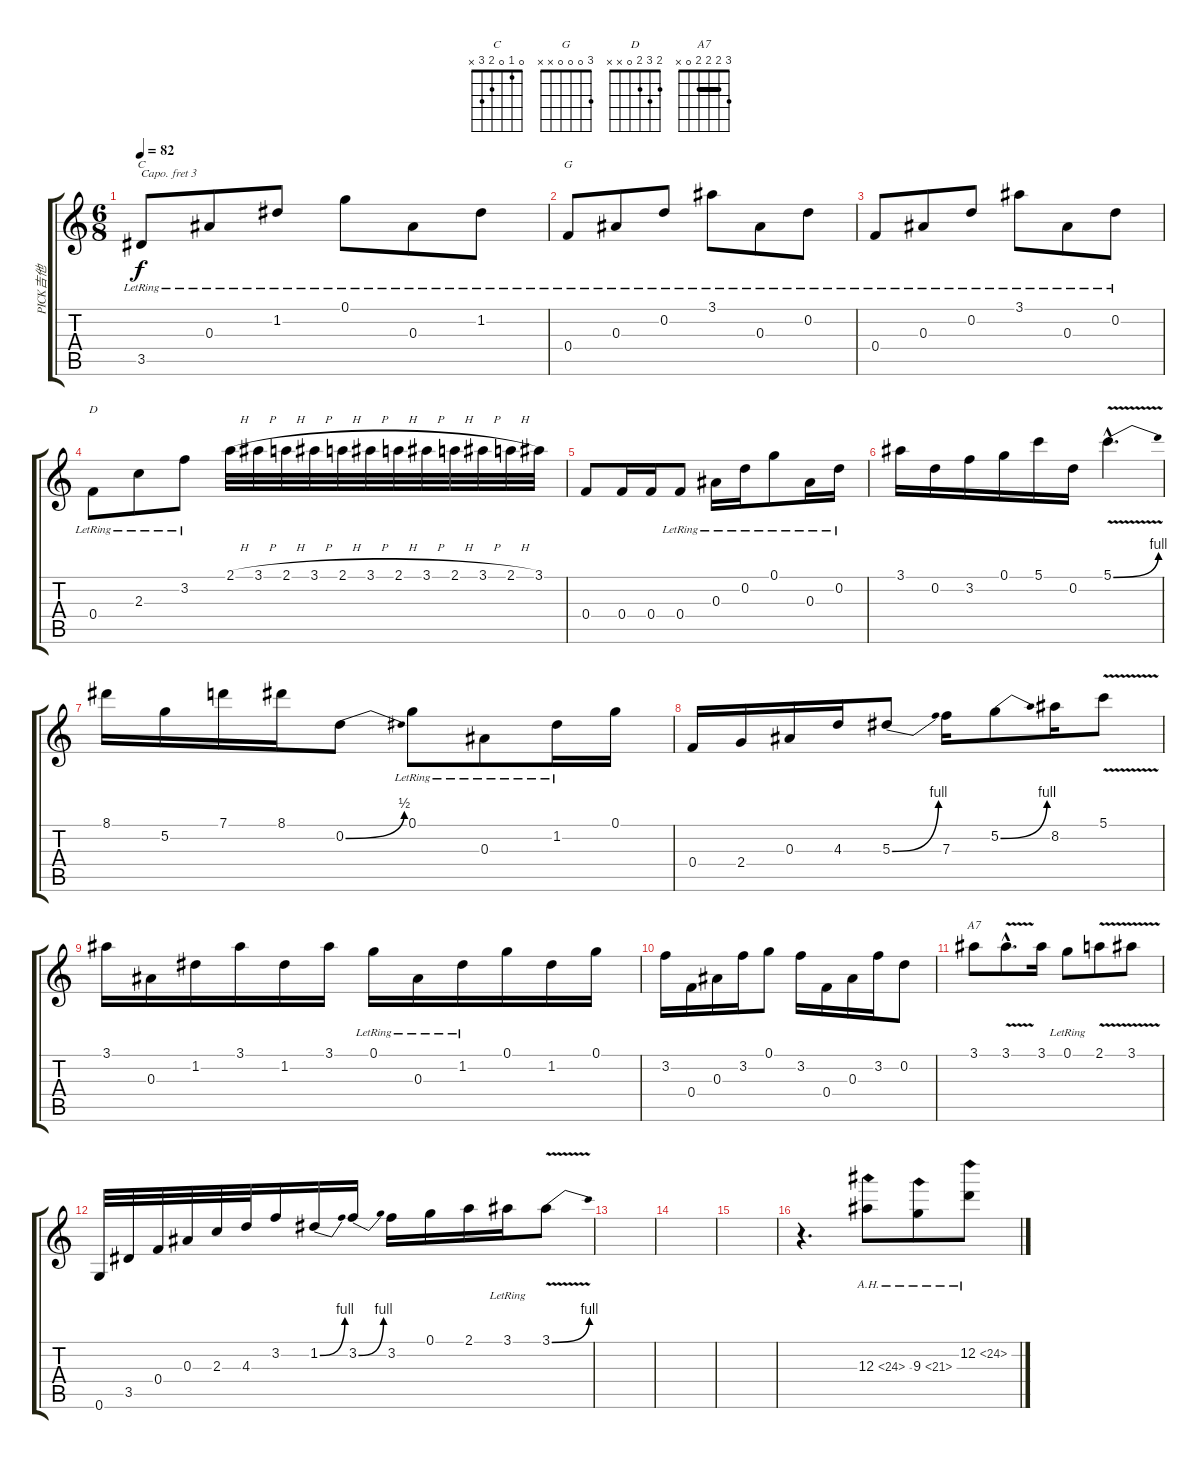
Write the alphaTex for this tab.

\track ("PICK吉他" "PICK吉他") {instrument acousticguitarsteel}
\staff {score tabs}
\capo 3
\tuning (E4 B3 G3 D3 A2 E2) {hide}
\chord ("C" 0 1 0 2 3 x)
\chord ("G" 3 0 0 0 x x)
\chord ("D" 2 3 2 0 x x)
\chord ("A7" 3 2 2 2 0 x) {barre 2}
\ts (6 8)
\tempo 82
\clef g2
\ks c
3.5{lr}.8{ch "C" dy f} 0.3{lr}.8 1.2{lr}.8 0.1{lr}.8 0.3{lr}.8 1.2{lr}.8 |
0.4{lr}.8{ch "G"} 0.3{lr}.8 0.2{lr}.8 3.1{lr}.8 0.3{lr}.8 0.2{lr}.8 |
0.4{lr}.8 0.3{lr}.8 0.2{lr}.8 3.1{lr}.8 0.3{lr}.8 0.2{lr}.8 |
0.4{lr}.8{ch "D"} 2.3{lr}.8 3.2{lr}.8 2.1{h}.32 3.1{h}.32 2.1{h}.32 3.1{h}.32 2.1{h}.32 3.1{h}.32 2.1{h}.32 3.1{h}.32 2.1{h}.32 3.1{h}.32 2.1{h}.32 3.1.32 |
0.4.8 0.4.16 0.4.16 0.4{lr}.8 0.3{lr}.16 0.2{lr}.16 0.1{lr}.8 0.3{lr}.16 0.2{lr}.16 |
3.1.16 0.2.16 3.2.16 0.1.16 5.1.16 0.2.16 5.1{be (bend 0 0 60 4) v hac}.4{d} |
8.1.16 5.2.16 7.1.16 8.1.16 0.2{be (bend 0 0 60 2)}.8 0.1{lr}.8 0.3{lr}.8 1.2{lr}.16 0.1.16 |
0.4.16 2.4.16 0.3.16 4.3.16 5.3{be (bend 0 0 60 4)}.8 7.3.16 5.2{be (bend 0 0 60 4)}.8 8.2.16 5.1{v}.8 |
3.1.16 0.3.16 1.2.16 3.1.16 1.2.16 3.1.16 0.1{lr}.16 0.3{lr}.16 1.2{lr}.16 0.1.16 1.2.16 0.1.16 |
3.2.16 0.4.16 0.3.16 3.2.16 0.1.8 3.2.16 0.4.16 0.3.16 3.2.16 0.2.8 |
3.1.8{ch "A7"} 3.1{v hac}.8{d} 3.1.16 0.1{lr}.8 2.1{v}.8 3.1{v}.8 |
0.6.32 3.5.32 0.4.32 0.3.32 2.3.32 4.3.32 3.2.16 1.2{be (bend 0 0 60 4)}.16 3.2{be (bend 0 0 60 4)}.16 3.2.16 0.1.16 2.1.16 3.1{lr}.16 3.1{be (bend 0 0 60 4) v}.8 |
|
|
|
r.4{d} 12.3{ah 12}.8 9.3{ah 12}.8 12.2{ah 12}.8
